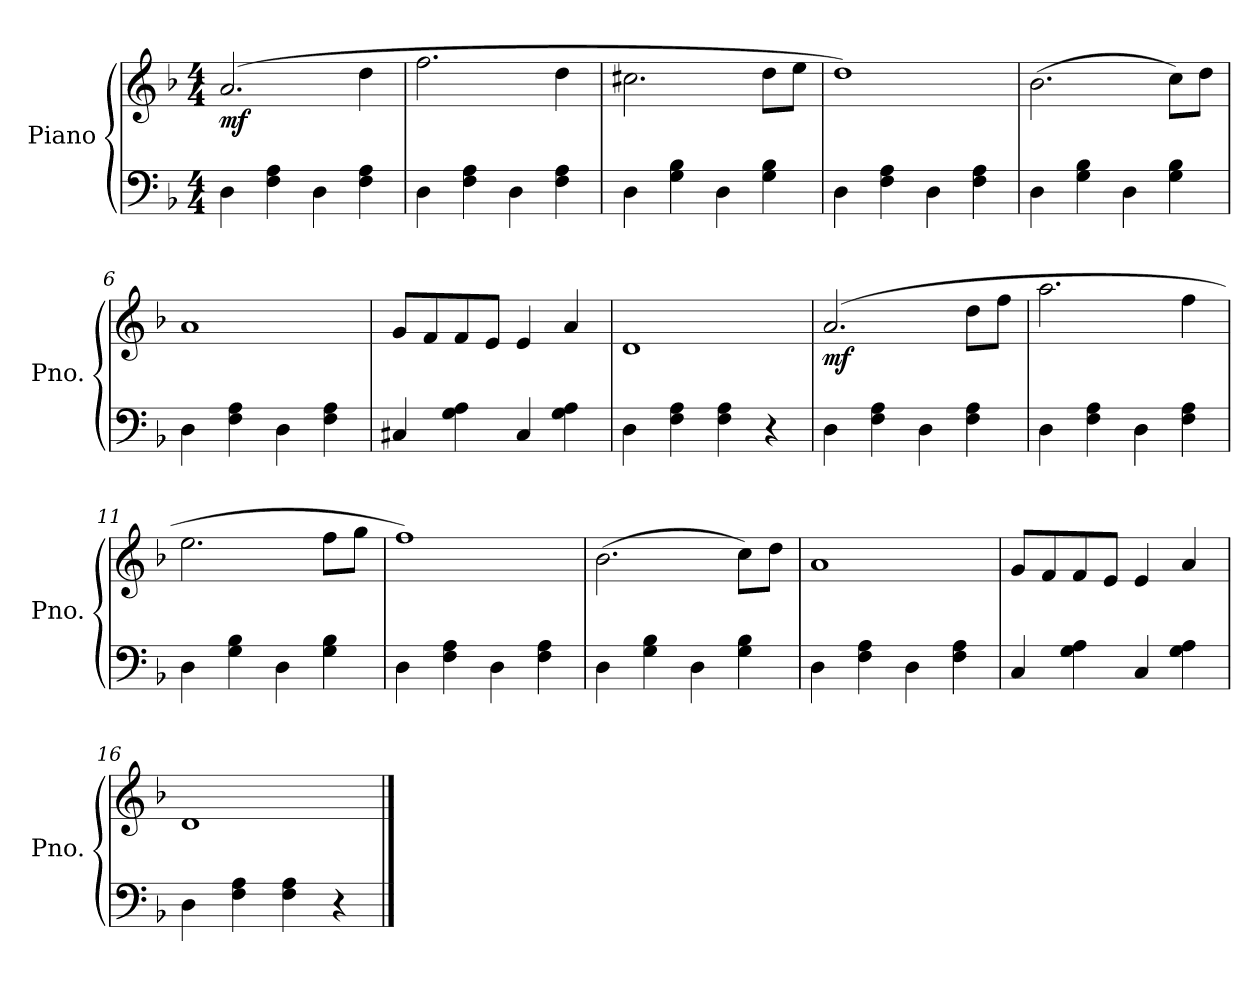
**kern	**kern	**dynam
*part1	*part1	*part1
*staff2	*staff1	*staff1/2
*I"Piano	*	*
*I'Pno.	*	*
*clefF4	*clefG2	*
*k[b-]	*k[b-]	*
*M4/4	*M4/4	*
=1	=1	=1
!	!	!LO:DY:b
4D<\	(>2.a/	mf
4F\ 4A\	.	.
4D\	.	.
4F\ 4A\	4dd\	.
=2	=2	=2
4D\	2.ff\	.
4F\ 4A\	.	.
4D\	.	.
4F\ 4A\	4dd\	.
=3	=3	=3
4D\	2.cc#X\	.
4G\ 4B-\	.	.
4D\	.	.
4G\ 4B-\	8dd\L	.
.	8ee\J	.
=4	=4	=4
4D\	1dd)	.
4F\ 4A\	.	.
4D\	.	.
4F\ 4A\	.	.
!!LO:LB:g=z
=5	=5	=5
4D\	(>2.b-\	.
4G\ 4B-\	.	.
4D\	.	.
4G\ 4B-\	8cc\L)	.
.	8dd\J	.
=6	=6	=6
4D\	1a	.
4F\ 4A\	.	.
4D\	.	.
4F\ 4A\	.	.
=7	=7	=7
4C#X/	8g/L	.
.	8f/	.
4G\ 4A\	8f/	.
.	8e/J	.
4C#/	4e/	.
4G\ 4A\	4a/	.
=8	=8	=8
4D\	1d	.
4F\ 4A\	.	.
4F\ 4A\	.	.
4r	.	.
!!LO:LB:g=z
=9	=9	=9
!	!	!LO:DY:b
4D\	(>2.a/	mf
4F\ 4A\	.	.
4D\	.	.
4F\ 4A\	8dd\L	.
.	8ff\J	.
=10	=10	=10
4D\	2.aa\	.
4F\ 4A\	.	.
4D\	.	.
4F\ 4A\	4ff\	.
=11	=11	=11
4D\	2.ee\	.
4G\ 4B-\	.	.
4D\	.	.
4G\ 4B-\	8ff\L	.
.	8gg\J	.
=12	=12	=12
4D\	1ff)	.
4F\ 4A\	.	.
4D\	.	.
4F\ 4A\	.	.
!!LO:LB:g=z
=13	=13	=13
4D\	(>2.b-\	.
4G\ 4B-\	.	.
4D\	.	.
4G\ 4B-\	8cc\L)	.
.	8dd\J	.
=14	=14	=14
4D\	1a	.
4F\ 4A\	.	.
4D\	.	.
4F\ 4A\	.	.
=15	=15	=15
4C/	8g/L	.
.	8f/	.
4G\ 4A\	8f/	.
.	8e/J	.
4C/	4e/	.
4G\ 4A\	4a/	.
=16	=16	=16
4D\	1d	.
4F\ 4A\	.	.
4F\ 4A\	.	.
4r	.	.
==	==	==
*-	*-	*-
